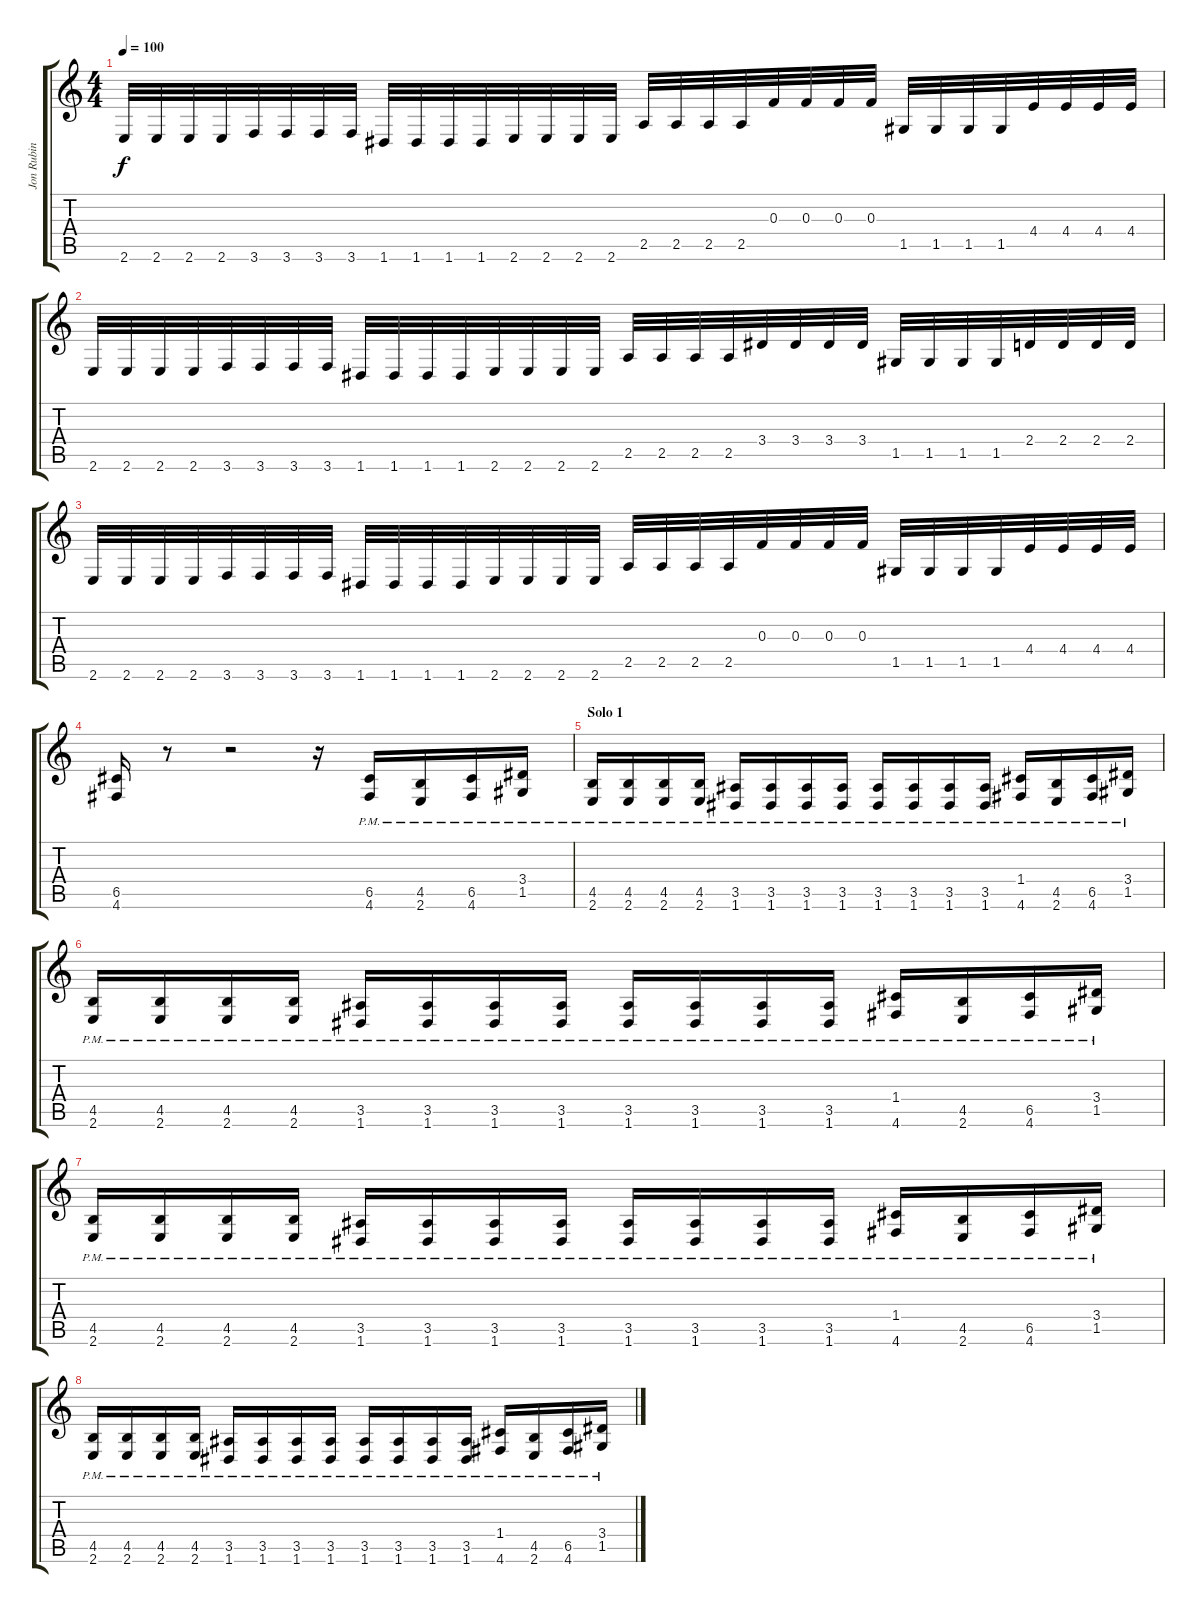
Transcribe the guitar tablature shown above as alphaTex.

\track ("Jon Rubin " "Jon Rubin ") {instrument distortionguitar}
\staff {score tabs}
\tuning (D4 A3 F3 C3 G2 D2) {hide}
\ts (4 4)
\tempo 100
\clef g2
\ks c
2.6.32{dy f} 2.6.32 2.6.32 2.6.32 3.6.32 3.6.32 3.6.32 3.6.32 1.6.32 1.6.32 1.6.32 1.6.32 2.6.32 2.6.32 2.6.32 2.6.32 2.5.32 2.5.32 2.5.32 2.5.32 0.3.32 0.3.32 0.3.32 0.3.32 1.5.32 1.5.32 1.5.32 1.5.32 4.4.32 4.4.32 4.4.32 4.4.32 |
2.6.32 2.6.32 2.6.32 2.6.32 3.6.32 3.6.32 3.6.32 3.6.32 1.6.32 1.6.32 1.6.32 1.6.32 2.6.32 2.6.32 2.6.32 2.6.32 2.5.32 2.5.32 2.5.32 2.5.32 3.4.32 3.4.32 3.4.32 3.4.32 1.5.32 1.5.32 1.5.32 1.5.32 2.4.32 2.4.32 2.4.32 2.4.32 |
2.6.32 2.6.32 2.6.32 2.6.32 3.6.32 3.6.32 3.6.32 3.6.32 1.6.32 1.6.32 1.6.32 1.6.32 2.6.32 2.6.32 2.6.32 2.6.32 2.5.32 2.5.32 2.5.32 2.5.32 0.3.32 0.3.32 0.3.32 0.3.32 1.5.32 1.5.32 1.5.32 1.5.32 4.4.32 4.4.32 4.4.32 4.4.32 |
\section ("" "")
(6.5 4.6).16 r.8 r.2 r.16 (6.5{pm} 4.6{pm}).16 (4.5{pm} 2.6{pm}).16 (6.5{pm} 4.6{pm}).16 (3.4{pm} 1.5{pm}).16 |
\section ("" "Solo 1")
(4.5{pm} 2.6{pm}).16 (4.5{pm} 2.6{pm}).16 (4.5{pm} 2.6{pm}).16 (4.5{pm} 2.6{pm}).16 (3.5{pm} 1.6{pm}).16 (3.5{pm} 1.6{pm}).16 (3.5{pm} 1.6{pm}).16 (3.5{pm} 1.6{pm}).16 (3.5{pm} 1.6{pm}).16 (3.5{pm} 1.6{pm}).16 (3.5{pm} 1.6{pm}).16 (3.5{pm} 1.6{pm}).16 (1.4{pm} 4.6{pm}).16 (4.5{pm} 2.6{pm}).16 (6.5{pm} 4.6{pm}).16 (3.4{pm} 1.5{pm}).16 |
(4.5{pm} 2.6{pm}).16 (4.5{pm} 2.6{pm}).16 (4.5{pm} 2.6{pm}).16 (4.5{pm} 2.6{pm}).16 (3.5{pm} 1.6{pm}).16 (3.5{pm} 1.6{pm}).16 (3.5{pm} 1.6{pm}).16 (3.5{pm} 1.6{pm}).16 (3.5{pm} 1.6{pm}).16 (3.5{pm} 1.6{pm}).16 (3.5{pm} 1.6{pm}).16 (3.5{pm} 1.6{pm}).16 (1.4{pm} 4.6{pm}).16 (4.5{pm} 2.6{pm}).16 (6.5{pm} 4.6{pm}).16 (3.4{pm} 1.5{pm}).16 |
(4.5{pm} 2.6{pm}).16 (4.5{pm} 2.6{pm}).16 (4.5{pm} 2.6{pm}).16 (4.5{pm} 2.6{pm}).16 (3.5{pm} 1.6{pm}).16 (3.5{pm} 1.6{pm}).16 (3.5{pm} 1.6{pm}).16 (3.5{pm} 1.6{pm}).16 (3.5{pm} 1.6{pm}).16 (3.5{pm} 1.6{pm}).16 (3.5{pm} 1.6{pm}).16 (3.5{pm} 1.6{pm}).16 (1.4{pm} 4.6{pm}).16 (4.5{pm} 2.6{pm}).16 (6.5{pm} 4.6{pm}).16 (3.4{pm} 1.5{pm}).16 |
(4.5{pm} 2.6{pm}).16 (4.5{pm} 2.6{pm}).16 (4.5{pm} 2.6{pm}).16 (4.5{pm} 2.6{pm}).16 (3.5{pm} 1.6{pm}).16 (3.5{pm} 1.6{pm}).16 (3.5{pm} 1.6{pm}).16 (3.5{pm} 1.6{pm}).16 (3.5{pm} 1.6{pm}).16 (3.5{pm} 1.6{pm}).16 (3.5{pm} 1.6{pm}).16 (3.5{pm} 1.6{pm}).16 (1.4{pm} 4.6{pm}).16 (4.5{pm} 2.6{pm}).16 (6.5{pm} 4.6{pm}).16 (3.4{pm} 1.5{pm}).16
